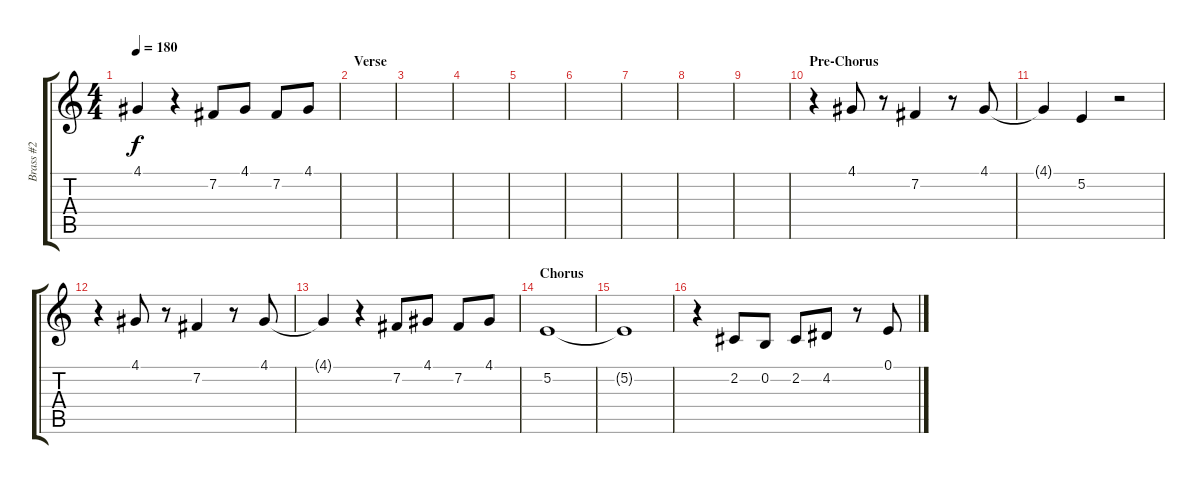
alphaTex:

\track ("Brass #2" "Brass #2") {instrument trombone}
\staff {score tabs}
\tuning (E4 B3 G3 D3 A2 E2) {hide}
\ts (4 4)
\tempo 180
\clef g2
\ks c
4.1{t}.4{dy f} r.4 7.2.8 4.1.8 7.2.8 4.1.8 |
\section ("" "Verse")
|
|
|
|
|
|
|
|
\section ("" "Pre-Chorus")
r.4 4.1.8 r.8 7.2.4 r.8 4.1.8 |
4.1{t}.4 5.2.4 r.2 |
r.4 4.1.8 r.8 7.2.4 r.8 4.1.8 |
4.1{t}.4 r.4 7.2.8 4.1.8 7.2.8 4.1.8 |
\section ("" "Chorus")
5.2.1 |
5.2{t}.1 |
r.4 2.2.8 0.2.8 2.2.8 4.2.8 r.8 0.1.8
